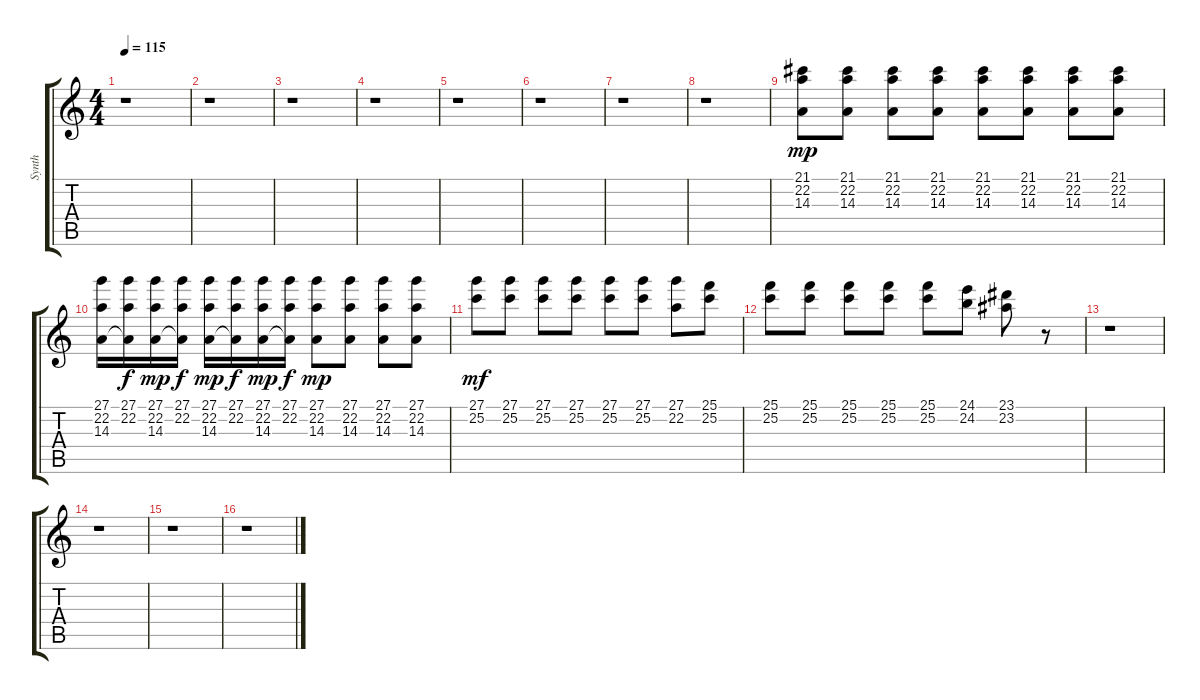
\track ("Synth" "Synth") {instrument acousticgrandpiano}
\staff {score tabs}
\tuning (E4 B3 G3 D3 A2 E2) {hide}
\ts (4 4)
\tempo 115
\clef g2
\ks c
r.1{dy mp} |
r.1 |
r.1 |
r.1 |
r.1 |
r.1 |
r.1 |
r.1 |
(21.1 22.2 14.3).8 (21.1 22.2 14.3).8 (21.1 22.2 14.3).8 (21.1 22.2 14.3).8 (21.1 22.2 14.3).8 (21.1 22.2 14.3).8 (21.1 22.2 14.3).8 (21.1 22.2 14.3).8 |
(27.1 22.2 14.3).16 (27.1 22.2 14.3{t}).16{dy f} (27.1 22.2 14.3).16{dy mp} (27.1 22.2 14.3{t}).16{dy f} (27.1 22.2 14.3).16{dy mp} (27.1 22.2 14.3{t}).16{dy f} (27.1 22.2 14.3).16{dy mp} (27.1 22.2 14.3{t}).16{dy f} (27.1 22.2 14.3).8{dy mp} (27.1 22.2 14.3).8 (27.1 22.2 14.3).8 (27.1 22.2 14.3).8 |
(27.1 25.2).8{dy mf} (27.1 25.2).8 (27.1 25.2).8 (27.1 25.2).8 (27.1 25.2).8 (27.1 25.2).8 (27.1 22.2).8 (25.1 25.2).8 |
(25.1 25.2).8 (25.1 25.2).8 (25.1 25.2).8 (25.1 25.2).8 (25.1 25.2).8 (24.1 24.2).8 (23.1 23.2).8 r.8 |
r.1 |
r.1 |
r.1 |
r.1
